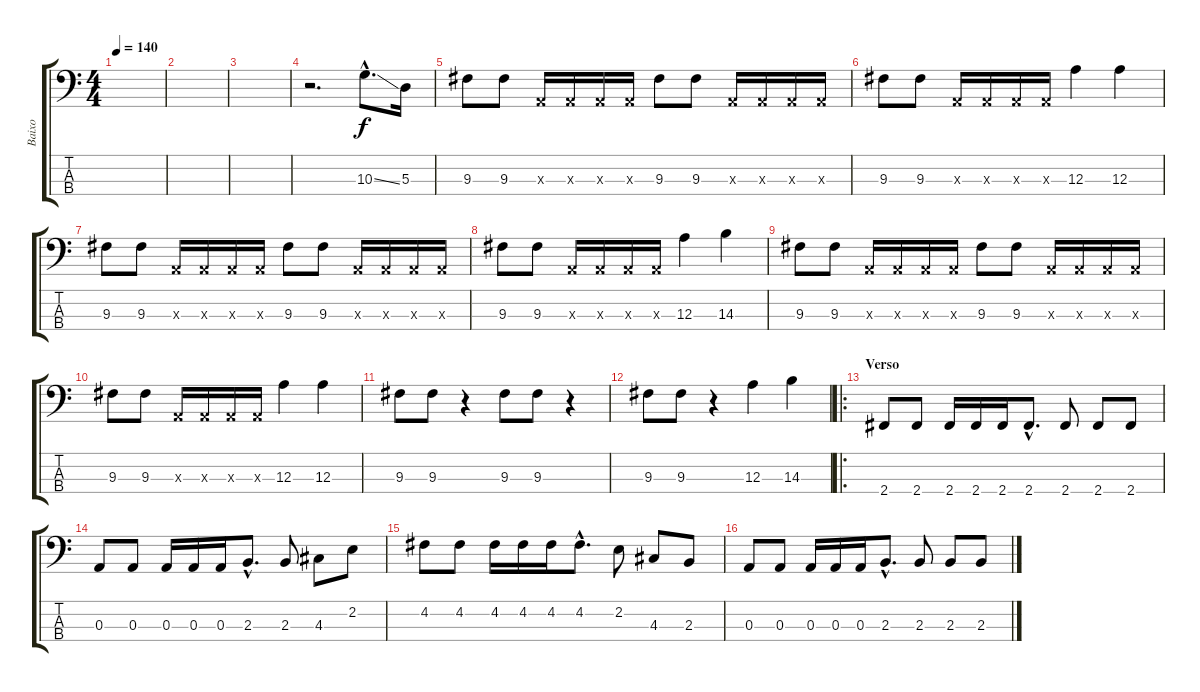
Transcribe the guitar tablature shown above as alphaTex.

\track ("Baixo" "Baixo") {instrument electricbassfinger}
\staff {score tabs}
\tuning (G2 D2 A1 E1) {hide}
\ts (4 4)
\tempo 140
\clef f4
\ks c
|
|
|
r.2{d} 10.3{ss hac}.8{d} 5.3.16 |
9.3.8 9.3.8 0.3{x}.16 0.3{x}.16 0.3{x}.16 0.3{x}.16 9.3.8 9.3.8 0.3{x}.16 0.3{x}.16 0.3{x}.16 0.3{x}.16 |
9.3.8 9.3.8 0.3{x}.16 0.3{x}.16 0.3{x}.16 0.3{x}.16 12.3.4 12.3.4 |
9.3.8 9.3.8 0.3{x}.16 0.3{x}.16 0.3{x}.16 0.3{x}.16 9.3.8 9.3.8 0.3{x}.16 0.3{x}.16 0.3{x}.16 0.3{x}.16 |
9.3.8 9.3.8 0.3{x}.16 0.3{x}.16 0.3{x}.16 0.3{x}.16 12.3.4 14.3.4 |
9.3.8 9.3.8 0.3{x}.16 0.3{x}.16 0.3{x}.16 0.3{x}.16 9.3.8 9.3.8 0.3{x}.16 0.3{x}.16 0.3{x}.16 0.3{x}.16 |
9.3.8 9.3.8 0.3{x}.16 0.3{x}.16 0.3{x}.16 0.3{x}.16 12.3.4 12.3.4 |
9.3.8 9.3.8 r.4 9.3.8 9.3.8 r.4 |
9.3.8 9.3.8 r.4 12.3.4 14.3.4 |
\ro
\section ("" "Verso")
2.4.8 2.4.8 2.4.16 2.4.16 2.4.16 2.4{hac}.8{d} 2.4.8 2.4.8 2.4.8 |
0.3.8 0.3.8 0.3.16 0.3.16 0.3.16 2.3{hac}.8{d} 2.3.8 4.3.8 2.2.8 |
4.2.8 4.2.8 4.2.16 4.2.16 4.2.16 4.2{hac}.8{d} 2.2.8 4.3.8 2.3.8 |
0.3.8 0.3.8 0.3.16 0.3.16 0.3.16 2.3{hac}.8{d} 2.3.8 2.3.8 2.3.8
